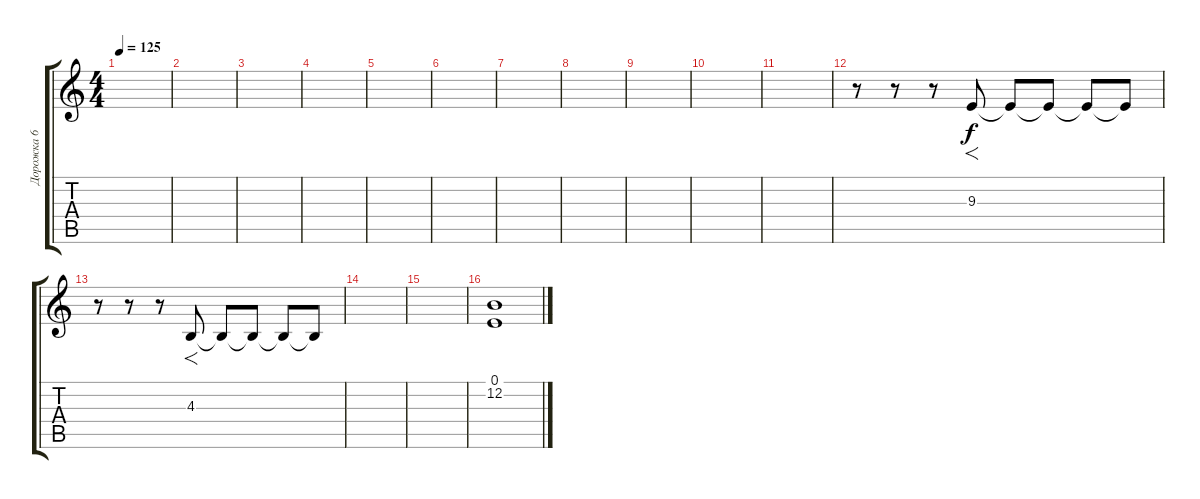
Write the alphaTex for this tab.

\track ("Дорожка 6" "Дорожка 6") {instrument choiraahs}
\staff {score tabs}
\tuning (E4 B3 G3 D3 A2 E2) {hide}
\ts (4 4)
\tempo 125
\clef g2
\ks c
|
|
|
|
|
|
|
|
|
|
|
r.8 r.8 r.8 9.3.8{f} 9.3{t}.8 9.3{t}.8 9.3{t}.8 9.3{t}.8 |
r.8 r.8 r.8 4.3.8{f} 4.3{t}.8 4.3{t}.8 4.3{t}.8 4.3{t}.8 |
|
|
(0.1 12.2).1
